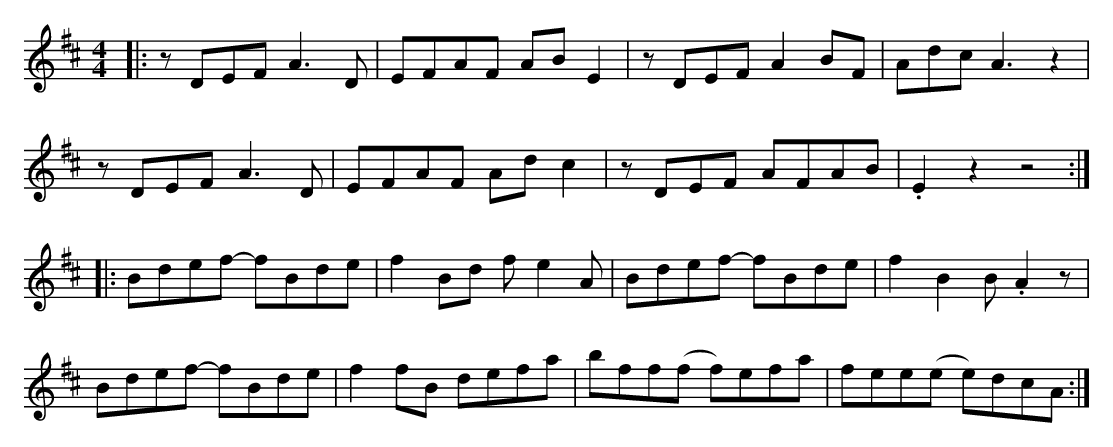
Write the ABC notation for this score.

X:1
M:4/4
K:D
|:zDEF A3D|EFAF ABE2|zDEF A2BF|Adc A3z2|
zDEF A3D|EFAF Adc2|zDEF AFAB|.E2z2 z4:|
|:Bdef- fBde|f2Bd fe2A|Bdef- fBde|f2B2 B.A2z|
Bdef- fBde|f2fB defa|bff(f f)efa|fee(e e)dcA:|
